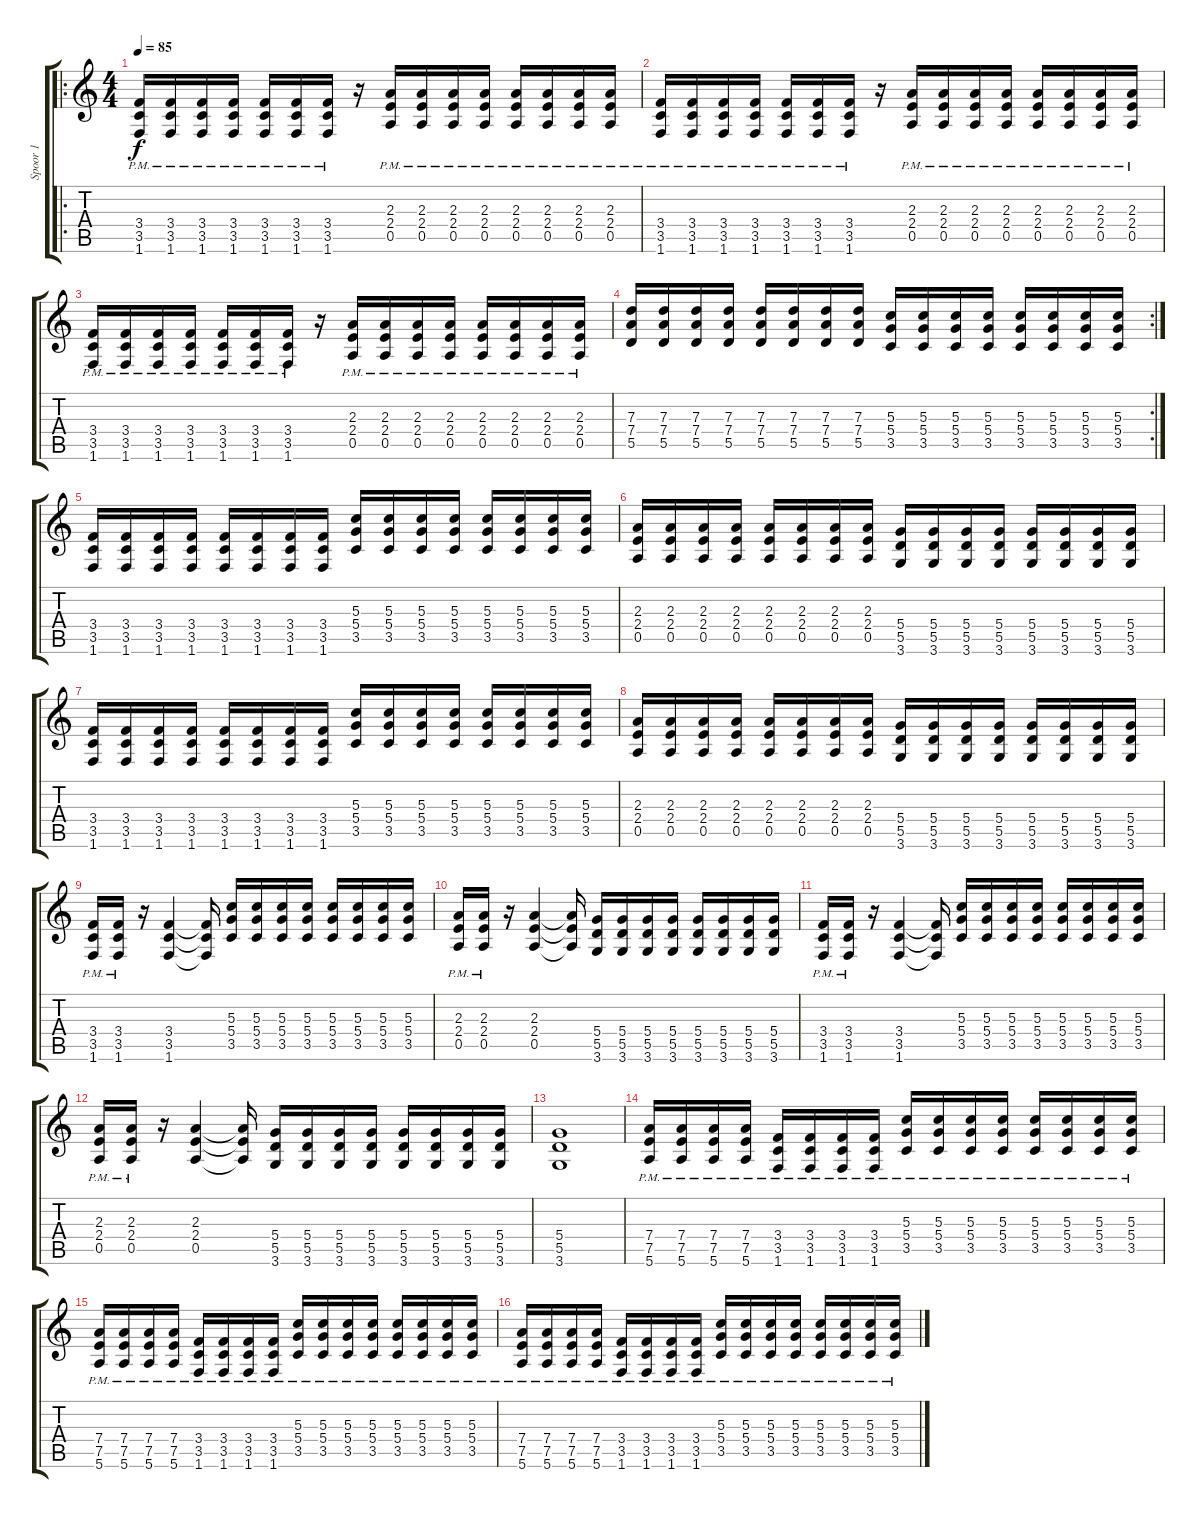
\track ("Spoor 1" "Spoor 1") {instrument distortionguitar}
\staff {score tabs}
\tuning (E4 B3 G3 D3 A2 E2) {hide}
\ro
\ts (4 4)
\tempo 85
\clef g2
\ks c
(3.4{pm} 3.5{pm} 1.6{pm}).16{dy f} (3.4{pm} 3.5{pm} 1.6{pm}).16 (3.4{pm} 3.5{pm} 1.6{pm}).16 (3.4{pm} 3.5{pm} 1.6{pm}).16 (3.4{pm} 3.5{pm} 1.6{pm}).16 (3.4{pm} 3.5{pm} 1.6{pm}).16 (3.4{pm} 3.5{pm} 1.6{pm}).16 r.16 (2.3{pm} 2.4{pm} 0.5{pm}).16 (2.3{pm} 2.4{pm} 0.5{pm}).16 (2.3{pm} 2.4{pm} 0.5{pm}).16 (2.3{pm} 2.4{pm} 0.5{pm}).16 (2.3{pm} 2.4{pm} 0.5{pm}).16 (2.3{pm} 2.4{pm} 0.5{pm}).16 (2.3{pm} 2.4{pm} 0.5{pm}).16 (2.3{pm} 2.4 0.5).16 |
(3.4{pm} 3.5{pm} 1.6{pm}).16 (3.4{pm} 3.5{pm} 1.6{pm}).16 (3.4{pm} 3.5{pm} 1.6{pm}).16 (3.4{pm} 3.5{pm} 1.6{pm}).16 (3.4{pm} 3.5{pm} 1.6{pm}).16 (3.4{pm} 3.5{pm} 1.6{pm}).16 (3.4{pm} 3.5{pm} 1.6{pm}).16 r.16 (2.3{pm} 2.4{pm} 0.5{pm}).16 (2.3{pm} 2.4{pm} 0.5{pm}).16 (2.3{pm} 2.4{pm} 0.5{pm}).16 (2.3{pm} 2.4{pm} 0.5{pm}).16 (2.3{pm} 2.4{pm} 0.5{pm}).16 (2.3{pm} 2.4{pm} 0.5{pm}).16 (2.3{pm} 2.4{pm} 0.5{pm}).16 (2.3 2.4 0.5{pm}).16 |
(3.4{pm} 3.5{pm} 1.6{pm}).16 (3.4{pm} 3.5{pm} 1.6{pm}).16 (3.4{pm} 3.5{pm} 1.6{pm}).16 (3.4{pm} 3.5{pm} 1.6{pm}).16 (3.4{pm} 3.5{pm} 1.6{pm}).16 (3.4{pm} 3.5{pm} 1.6{pm}).16 (3.4{pm} 3.5{pm} 1.6{pm}).16 r.16 (2.3{pm} 2.4{pm} 0.5{pm}).16 (2.3{pm} 2.4{pm} 0.5{pm}).16 (2.3{pm} 2.4{pm} 0.5{pm}).16 (2.3{pm} 2.4{pm} 0.5{pm}).16 (2.3{pm} 2.4{pm} 0.5{pm}).16 (2.3{pm} 2.4{pm} 0.5{pm}).16 (2.3{pm} 2.4{pm} 0.5{pm}).16 (2.3 2.4 0.5{pm}).16 |
\rc 2
(7.3 7.4 5.5).16 (7.3 7.4 5.5).16 (7.3 7.4 5.5).16 (7.3 7.4 5.5).16 (7.3 7.4 5.5).16 (7.3 7.4 5.5).16 (7.3 7.4 5.5).16 (7.3 7.4 5.5).16 (5.3 5.4 3.5).16 (5.3 5.4 3.5).16 (5.3 5.4 3.5).16 (5.3 5.4 3.5).16 (5.3 5.4 3.5).16 (5.3 5.4 3.5).16 (5.3 5.4 3.5).16 (5.3 5.4 3.5).16 |
(3.4 3.5 1.6).16 (3.4 3.5 1.6).16 (3.4 3.5 1.6).16 (3.4 3.5 1.6).16 (3.4 3.5 1.6).16 (3.4 3.5 1.6).16 (3.4 3.5 1.6).16 (3.4 3.5 1.6).16 (5.3 5.4 3.5).16 (5.3 5.4 3.5).16 (5.3 5.4 3.5).16 (5.3 5.4 3.5).16 (5.3 5.4 3.5).16 (5.3 5.4 3.5).16 (5.3 5.4 3.5).16 (5.3 5.4 3.5).16 |
(2.3 2.4 0.5).16 (2.3 2.4 0.5).16 (2.3 2.4 0.5).16 (2.3 2.4 0.5).16 (2.3 2.4 0.5).16 (2.3 2.4 0.5).16 (2.3 2.4 0.5).16 (2.3 2.4 0.5).16 (5.4 5.5 3.6).16 (5.4 5.5 3.6).16 (5.4 5.5 3.6).16 (5.4 5.5 3.6).16 (5.4 5.5 3.6).16 (5.4 5.5 3.6).16 (5.4 5.5 3.6).16 (5.4 5.5 3.6).16 |
(3.4 3.5 1.6).16 (3.4 3.5 1.6).16 (3.4 3.5 1.6).16 (3.4 3.5 1.6).16 (3.4 3.5 1.6).16 (3.4 3.5 1.6).16 (3.4 3.5 1.6).16 (3.4 3.5 1.6).16 (5.3 5.4 3.5).16 (5.3 5.4 3.5).16 (5.3 5.4 3.5).16 (5.3 5.4 3.5).16 (5.3 5.4 3.5).16 (5.3 5.4 3.5).16 (5.3 5.4 3.5).16 (5.3 5.4 3.5).16 |
(2.3 2.4 0.5).16 (2.3 2.4 0.5).16 (2.3 2.4 0.5).16 (2.3 2.4 0.5).16 (2.3 2.4 0.5).16 (2.3 2.4 0.5).16 (2.3 2.4 0.5).16 (2.3 2.4 0.5).16 (5.4 5.5 3.6).16 (5.4 5.5 3.6).16 (5.4 5.5 3.6).16 (5.4 5.5 3.6).16 (5.4 5.5 3.6).16 (5.4 5.5 3.6).16 (5.4 5.5 3.6).16 (5.4 5.5 3.6).16 |
(3.4{pm} 3.5{pm} 1.6{pm}).16 (3.4{pm} 3.5{pm} 1.6{pm}).16 r.16 (3.4 3.5 1.6).4 (3.4{t} 3.5{t} 1.6{t}).16 (5.3 5.4 3.5).16 (5.3 5.4 3.5).16 (5.3 5.4 3.5).16 (5.3 5.4 3.5).16 (5.3 5.4 3.5).16 (5.3 5.4 3.5).16 (5.3 5.4 3.5).16 (5.3 5.4 3.5).16 |
(2.3{pm} 2.4{pm} 0.5{pm}).16 (2.3{pm} 2.4{pm} 0.5{pm}).16 r.16 (2.3 2.4 0.5).4 (2.3{t} 2.4{t} 0.5{t}).16 (5.4 5.5 3.6).16 (5.4 5.5 3.6).16 (5.4 5.5 3.6).16 (5.4 5.5 3.6).16 (5.4 5.5 3.6).16 (5.4 5.5 3.6).16 (5.4 5.5 3.6).16 (5.4 5.5 3.6).16 |
(3.4{pm} 3.5{pm} 1.6{pm}).16 (3.4{pm} 3.5{pm} 1.6{pm}).16 r.16 (3.4 3.5 1.6).4 (3.4{t} 3.5{t} 1.6{t}).16 (5.3 5.4 3.5).16 (5.3 5.4 3.5).16 (5.3 5.4 3.5).16 (5.3 5.4 3.5).16 (5.3 5.4 3.5).16 (5.3 5.4 3.5).16 (5.3 5.4 3.5).16 (5.3 5.4 3.5).16 |
(2.3{pm} 2.4{pm} 0.5{pm}).16 (2.3{pm} 2.4{pm} 0.5{pm}).16 r.16 (2.3 2.4 0.5).4 (2.3{t} 2.4{t} 0.5{t}).16 (5.4 5.5 3.6).16 (5.4 5.5 3.6).16 (5.4 5.5 3.6).16 (5.4 5.5 3.6).16 (5.4 5.5 3.6).16 (5.4 5.5 3.6).16 (5.4 5.5 3.6).16 (5.4 5.5 3.6).16 |
(5.4 5.5 3.6).1 |
(7.4{pm} 7.5{pm} 5.6{pm}).16 (7.4{pm} 7.5{pm} 5.6{pm}).16 (7.4{pm} 7.5{pm} 5.6{pm}).16 (7.4{pm} 7.5{pm} 5.6{pm}).16 (3.4{pm} 3.5{pm} 1.6{pm}).16 (3.4{pm} 3.5{pm} 1.6{pm}).16 (3.4{pm} 3.5{pm} 1.6{pm}).16 (3.4{pm} 3.5{pm} 1.6{pm}).16 (5.3{pm} 5.4{pm} 3.5{pm}).16 (5.3{pm} 5.4{pm} 3.5{pm}).16 (5.3{pm} 5.4{pm} 3.5{pm}).16 (5.3{pm} 5.4{pm} 3.5{pm}).16 (5.3{pm} 5.4{pm} 3.5{pm}).16 (5.3{pm} 5.4{pm} 3.5{pm}).16 (5.3{pm} 5.4{pm} 3.5{pm}).16 (5.3{pm} 5.4{pm} 3.5{pm}).16 |
(7.4{pm} 7.5{pm} 5.6{pm}).16 (7.4{pm} 7.5{pm} 5.6{pm}).16 (7.4{pm} 7.5{pm} 5.6{pm}).16 (7.4{pm} 7.5{pm} 5.6{pm}).16 (3.4{pm} 3.5{pm} 1.6{pm}).16 (3.4{pm} 3.5{pm} 1.6{pm}).16 (3.4{pm} 3.5{pm} 1.6{pm}).16 (3.4{pm} 3.5{pm} 1.6{pm}).16 (5.3{pm} 5.4{pm} 3.5{pm}).16 (5.3{pm} 5.4{pm} 3.5{pm}).16 (5.3{pm} 5.4{pm} 3.5{pm}).16 (5.3{pm} 5.4{pm} 3.5{pm}).16 (5.3{pm} 5.4{pm} 3.5{pm}).16 (5.3{pm} 5.4{pm} 3.5{pm}).16 (5.3{pm} 5.4{pm} 3.5{pm}).16 (5.3{pm} 5.4{pm} 3.5{pm}).16 |
(7.4{pm} 7.5{pm} 5.6{pm}).16 (7.4{pm} 7.5{pm} 5.6{pm}).16 (7.4{pm} 7.5{pm} 5.6{pm}).16 (7.4{pm} 7.5{pm} 5.6{pm}).16 (3.4{pm} 3.5{pm} 1.6{pm}).16 (3.4{pm} 3.5{pm} 1.6{pm}).16 (3.4{pm} 3.5{pm} 1.6{pm}).16 (3.4{pm} 3.5{pm} 1.6{pm}).16 (5.3{pm} 5.4{pm} 3.5{pm}).16 (5.3{pm} 5.4{pm} 3.5{pm}).16 (5.3{pm} 5.4{pm} 3.5{pm}).16 (5.3{pm} 5.4{pm} 3.5{pm}).16 (5.3{pm} 5.4{pm} 3.5{pm}).16 (5.3{pm} 5.4{pm} 3.5{pm}).16 (5.3{pm} 5.4{pm} 3.5{pm}).16 (5.3{pm} 5.4{pm} 3.5{pm}).16
